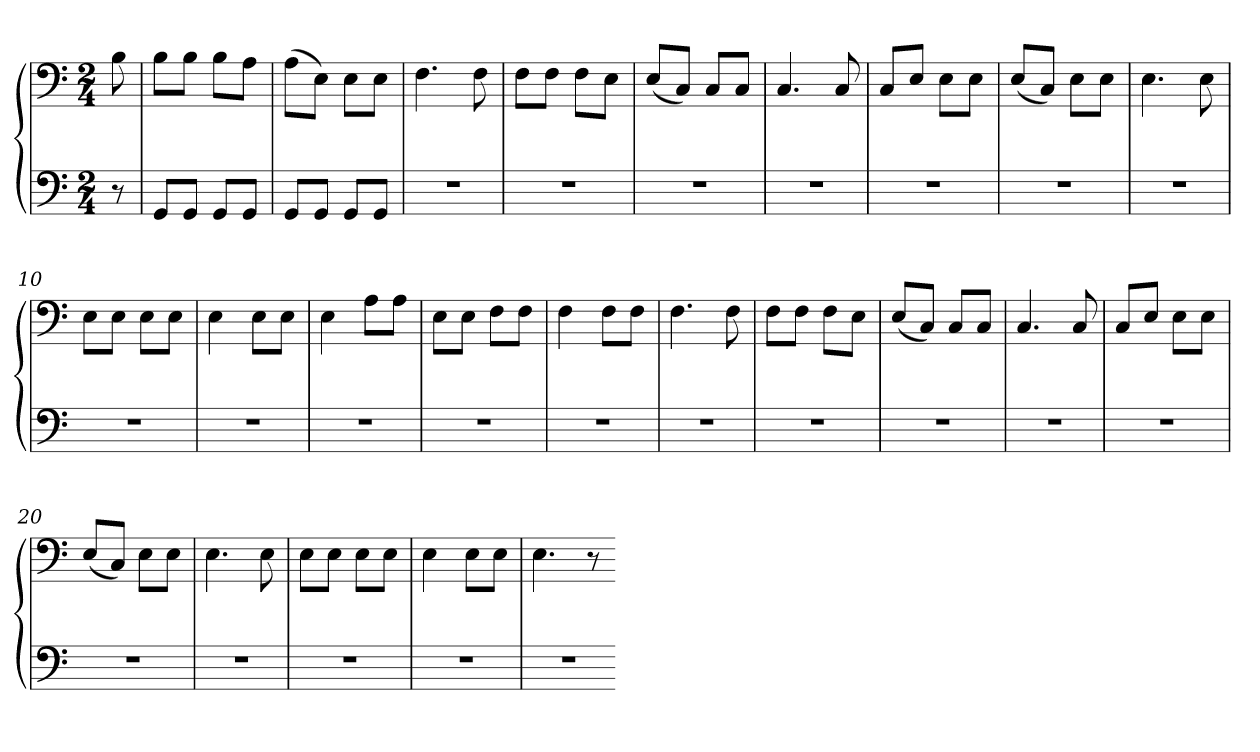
**kern	**kern
*part1	*part1
*staff2	*staff1
*clefF4	*clefF4
*k[]	*k[]
*M2/4	*M2/4
=	=
8r	8B\
=1	=1
8GG/L	8B\L
8GG/J	8B\J
8GG/L	8B\L
8GG/J	8A\J
=2	=2
8GG/L	(8A\L
8GG/J	8E\J)
8GG/L	8E\L
8GG/J	8E\J
=3	=3
2r	4.F\
.	8F\
=4	=4
2r	8F\L
.	8F\J
.	8F\L
.	8E\J
=5	=5
2r	(8E/L
.	8C/J)
.	8C/L
.	8C/J
=6	=6
2r	4.C/
.	8C/
=7	=7
2r	8C/L
.	8E/J
.	8E\L
.	8E\J
=8	=8
2r	(8E/L
.	8C/J)
.	8E\L
.	8E\J
=9	=9
2r	4.E\
.	8E\
=10	=10
2r	8E\L
.	8E\J
.	8E\L
.	8E\J
=11	=11
2r	4E\
.	8E\L
.	8E\J
=12	=12
2r	4E\
.	8A\L
.	8A\J
=13	=13
2r	8E\L
.	8E\J
.	8F\L
.	8F\J
=14	=14
2r	4F\
.	8F\L
.	8F\J
=15	=15
2r	4.F\
.	8F\
=16	=16
2r	8F\L
.	8F\J
.	8F\L
.	8E\J
=17	=17
2r	(8E/L
.	8C/J)
.	8C/L
.	8C/J
=18	=18
2r	4.C/
.	8C/
=19	=19
2r	8C/L
.	8E/J
.	8E\L
.	8E\J
=20	=20
2r	(8E/L
.	8C/J)
.	8E\L
.	8E\J
=21	=21
2r	4.E\
.	8E\
=22	=22
2r	8E\L
.	8E\J
.	8E\L
.	8E\J
=23	=23
2r	4E\
.	8E\L
.	8E\J
=24	=24
2r	4.E\
.	8r
=-	=-
*-	*-
